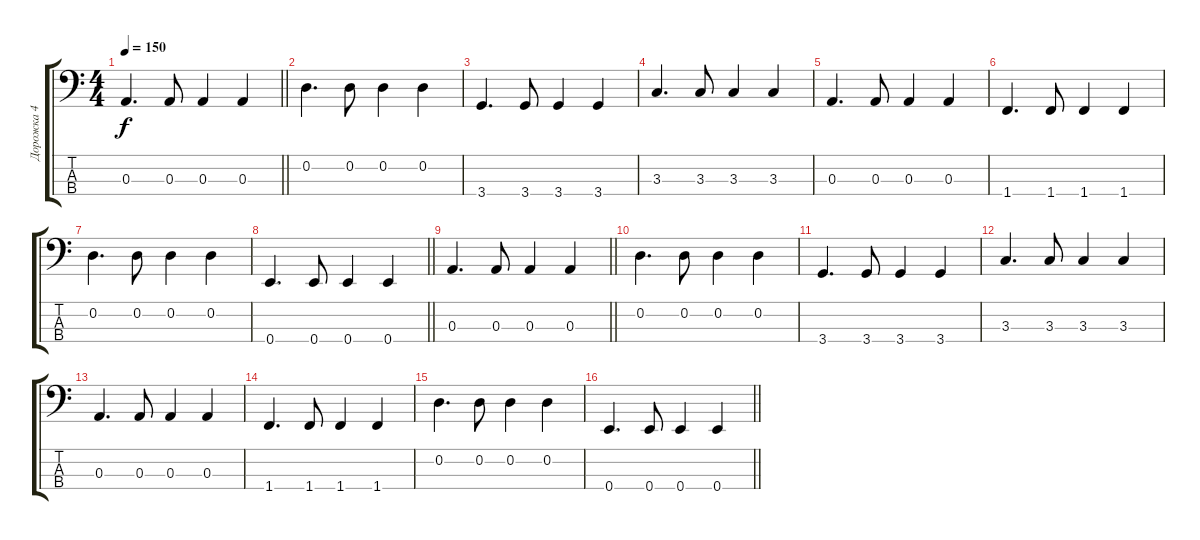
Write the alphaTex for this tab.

\track ("Дорожка 4" "Дорожка 4") {instrument electricbassfinger}
\staff {score tabs}
\tuning (G2 D2 A1 E1) {hide}
\ts (4 4)
\tempo 150
\clef f4
\barLineRight lightlight
\ks c
0.3.4{d dy f} 0.3.8 0.3.4 0.3.4 |
0.2.4{d} 0.2.8 0.2.4 0.2.4 |
3.4.4{d} 3.4.8 3.4.4 3.4.4 |
3.3.4{d} 3.3.8 3.3.4 3.3.4 |
0.3.4{d} 0.3.8 0.3.4 0.3.4 |
1.4.4{d} 1.4.8 1.4.4 1.4.4 |
0.2.4{d} 0.2.8 0.2.4 0.2.4 |
\barLineRight lightlight
0.4.4{d} 0.4.8 0.4.4 0.4.4 |
\barLineRight lightlight
0.3.4{d} 0.3.8 0.3.4 0.3.4 |
0.2.4{d} 0.2.8 0.2.4 0.2.4 |
3.4.4{d} 3.4.8 3.4.4 3.4.4 |
3.3.4{d} 3.3.8 3.3.4 3.3.4 |
0.3.4{d} 0.3.8 0.3.4 0.3.4 |
1.4.4{d} 1.4.8 1.4.4 1.4.4 |
0.2.4{d} 0.2.8 0.2.4 0.2.4 |
\barLineRight lightlight
0.4.4{d} 0.4.8 0.4.4 0.4.4
